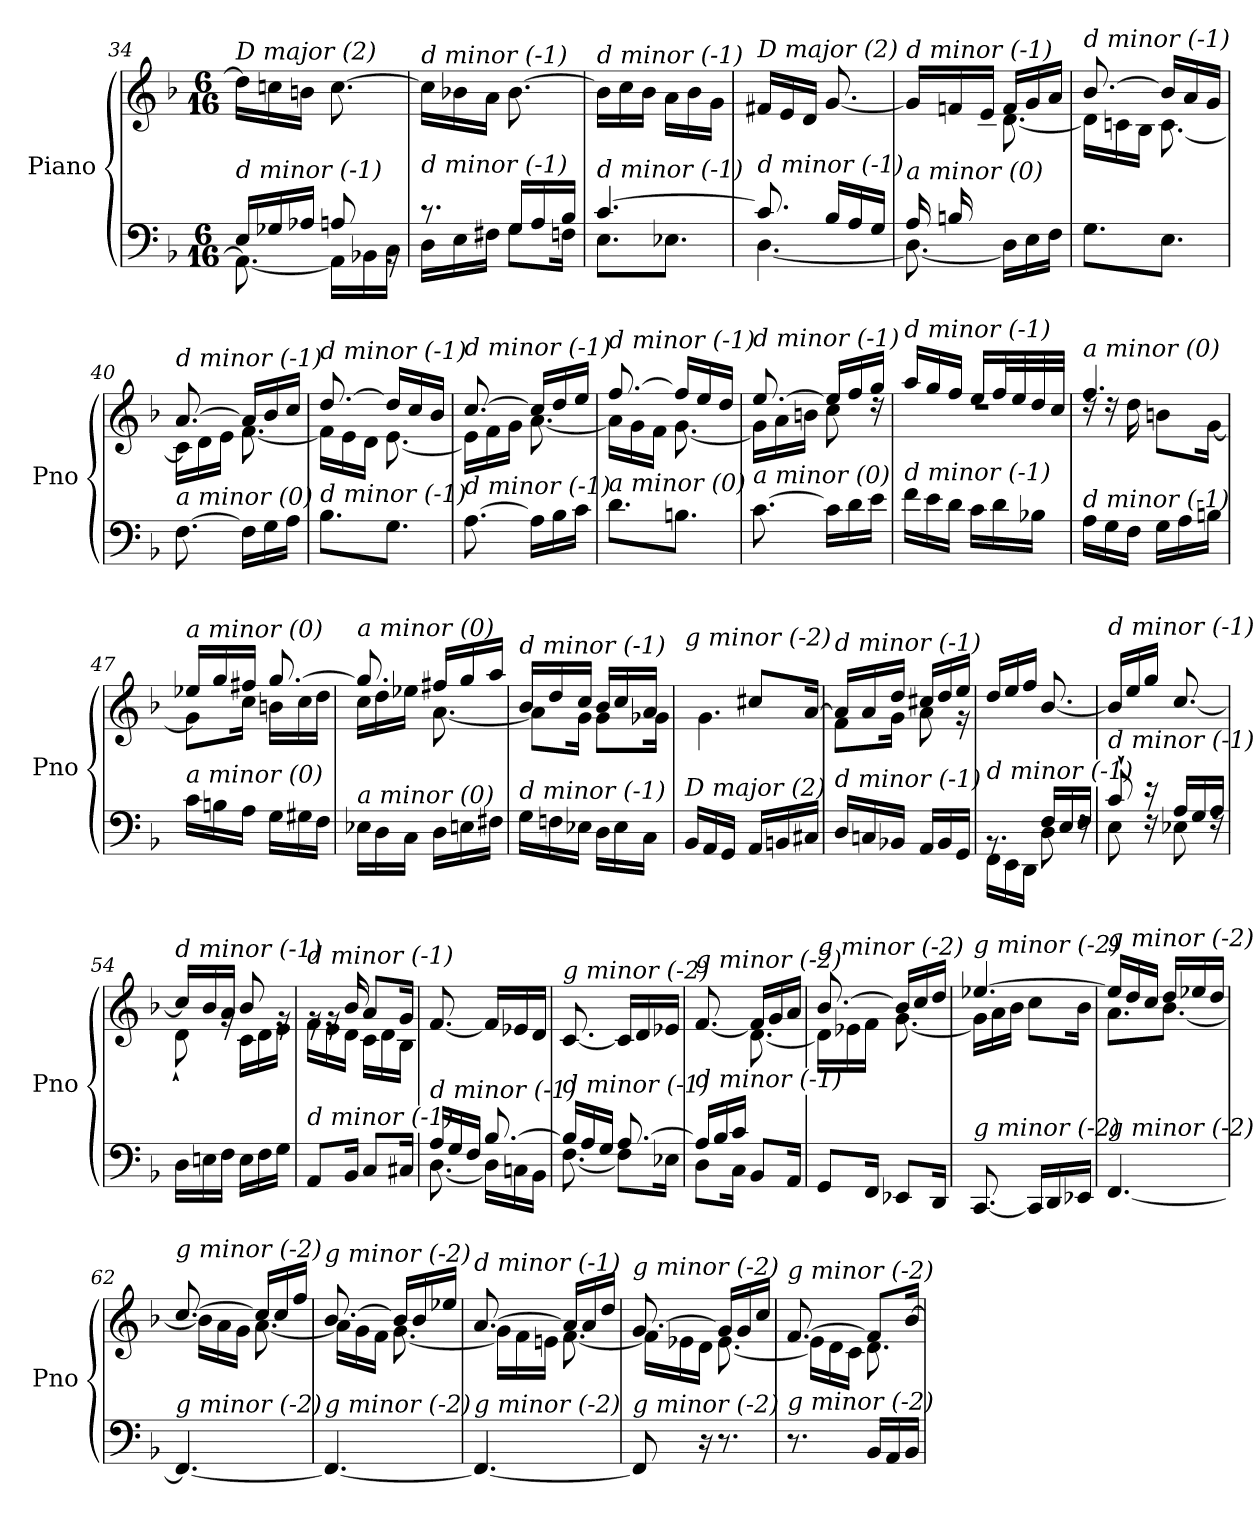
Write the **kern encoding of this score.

**kern	**kern
*part1	*part1
*staff2	*staff1
*I"Piano	*
*I'Pno	*
*clefF4	*clefG2
*k[b-]	*k[b-]
*M6/16	*M6/16
=34	=34
*^	*
!	!	!LO:TX:i:t=D major (2)
!LO:TX:i:t=d minor (-1)	!	!
16E/LL	8.AA\_	16dd\LL]
16G-Xi/	.	16ccn\
16A-Xi/JJ	.	16bn\JJ
8A/	16AA\LL]	[8.cc\
.	16BB-X\	.
16rBB	16C\JJ	.
=35	=35	=35
!	!	!LO:TX:i:t=d minor (-1)
!LO:TX:i:t=d minor (-1)	!	!
8.r	16D\LL	16cc\LL]
.	16E\	16b-X\
.	16F#Xj\JJ	16a\JJ
16G/LL	8G\L	[8.b-\
16A/	.	.
16B-/JJ	16Fn\Jk	.
=36	=36	=36
!	!	!LO:TX:i:t=d minor (-1)
!LO:TX:i:t=d minor (-1)	!	!
[4.c/	8.E\L	16b-\LL]
.	.	16cc\
.	.	16b-\JJ
.	8.E-X\J	16a\LL
.	.	16b-\
.	.	16g\JJ
=37	=37	=37
!	!	!LO:TX:i:t=D major (2)
!LO:TX:i:t=d minor (-1)	!	!
8.c/]	[4.D\	16f#X/LL
.	.	16e/
.	.	16d/JJ
16B-/LL	.	[8.g/
16A/	.	.
16G/JJ	.	.
!!LO:LB:g=z
=38	=38	=38
*	*	*^
!	!	!LO:TX:i:t=d minor (-1)	!
!LO:TX:i:t=a minor (0)	!	!	!
16A/LL	8.D\_	16g/LL]	8ryy
16Bn/	.	16fn/	.
4ryy	.	16e/JJ	16c#X\JJ
.	16D\LL]	16f/LL	[8.d\
.	16E\	16g/	.
.	16F\JJ	16a/JJ	.
=39	=39	=39	=39
!	!	!LO:TX:i:t=d minor (-1)	!
!LO:TX:i:t=a minor (0)	!	!	!
*v	*v	*	*
8.G\L	[8.b-/	16d\LL]
.	.	16cn\
.	.	16B-\JJ
8.E\J	16b-/LL]	[8.c\
.	16a/	.
.	16g/JJ	.
=40	=40	=40
!	!LO:TX:i:t=d minor (-1)	!
!LO:TX:i:t=a minor (0)	!	!
[8.F\	[8.a/	16c\LL]
.	.	16d\
.	.	16e\JJ
16F\LL]	16a/LL]	[8.f\
16G\	16b-/	.
16A\JJ	16cc/JJ	.
=41	=41	=41
!	!LO:TX:i:t=d minor (-1)	!
!LO:TX:i:t=d minor (-1)	!	!
8.B-\L	[8.dd/	16f\LL]
.	.	16e\
.	.	16d\JJ
8.G\J	16dd/LL]	[8.e\
.	16cc/	.
.	16b-/JJ	.
=42	=42	=42
!	!LO:TX:i:t=d minor (-1)	!
!LO:TX:i:t=d minor (-1)	!	!
[8.A\	[8.cc/	16e\LL]
.	.	16f\
.	.	16g\JJ
16A\LL]	16cc/LL]	[8.a\
16B-\	16dd/	.
16c\JJ	16ee/JJ	.
=43	=43	=43
!	!LO:TX:i:t=d minor (-1)	!
!LO:TX:i:t=a minor (0)	!	!
8.d\L	[8.ff/	16a\LL]
.	.	16g\
.	.	16f\JJ
8.Bn\J	16ff/LL]	[8.g\
.	16ee/	.
.	16dd/JJ	.
!!LO:LB:g=z	!!
=44	=44	=44
!	!LO:TX:i:t=d minor (-1)	!
!LO:TX:i:t=a minor (0)	!	!
[8.c\	[8.ee/	16g\LL]
.	.	16a\
.	.	16bn\JJ
16c\LL]	16ee/LL]	8cc\
16d\	16ff/	.
16e\JJ	16gg/JJ	16rdd
=45	=45	=45
!	!LO:TX:i:t=d minor (-1)	!
!LO:TX:i:t=d minor (-1)	!	!
16f\LL	16aa/LL	4.rdd
16e\	16gg/	.
16d\JJ	16ff/JJ	.
16c\LL	16ee/LL	.
16d\	32ff/L	.
.	32ee/	.
16B-X\JJ	32dd/	.
.	32cc/JJJ	.
=46	=46	=46
!	!LO:TX:i:t=a minor (0)	!
!LO:TX:i:t=d minor (-1)	!	!
16A\LL	4.ff/	16rdd
16G\	.	16rdd
16F\JJ	.	16dd\
16G\LL	.	8bn\L
16A\	.	.
16Bn\JJ	.	[16g\Jk
=47	=47	=47
!	!LO:TX:i:t=a minor (0)	!
!LO:TX:i:t=a minor (0)	!	!
16c\LL	16ee-X/LL	8g\L]
16Bn\	16gg/	.
16A\JJ	16ff#X/JJ	16cc\Jk
16G\LL	[8.gg/	16bn\LL
16G#Xi\	.	16cc\
16F\JJ	.	16dd\JJ
=48	=48	=48
!	!LO:TX:i:t=a minor (0)	!
!LO:TX:i:t=a minor (0)	!	!
16E-X\LL	8.gg/]	16cc\LL
16D\	.	16dd\
16C\JJ	.	16ee-X\JJ
16D\LL	16ff#X/LL	[8.a\
16En\	16gg/	.
16F#X\JJ	16aa/JJ	.
!!LO:LB:g=z	!!
=49	=49	=49
!	!LO:TX:i:t=d minor (-1)	!
!LO:TX:i:t=d minor (-1)	!	!
16G\LL	16b-/LL	8a\L]
16Fn\	16dd/	.
16E-X\JJ	16cc/JJ	16g\Jk
16D\LL	16b-/LL	8g\L
16E-\	16cc/	.
16C\JJ	16a/JJ	16g-Xi\Jk
=50	=50	=50
!	!LO:TX:i:t=g minor (-2)	!
!LO:TX:i:t=D major (2)	!	!
16BB-/LL	8g/Lyy	4.g\
16AA/	.	.
16GG/JJ	16ee-X/Jk	.
16AA/LL	8cc#X/L	.
16BBn/	.	.
16C#X/JJ	[16a/Jk	.
=51	=51	=51
!	!LO:TX:i:t=d minor (-1)	!
!LO:TX:i:t=d minor (-1)	!	!
16D/LL	16a/LL]	8f\L
16Cn/	16a/	.
16BB-X/JJ	16dd/JJ	16g\Jk
16AA/LL	16cc#X/LL	8a\
16BB-/	16dd/	.
16GG/JJ	16ee/JJ	16r
=52	=52	=52
*^	*	*
!	!	!LO:TX:i:t=d minor (-1)	!
!LO:TX:i:t=d minor (-1)	!	!	!
*	*	*v	*v
8.rBB	16FF\LL	16dd/LL
.	16EE\	16ee/
.	16DD\JJ	16ff/JJ
16F/LL	8D\	[8.b-/
16E/	.	.
16F/JJ	16rF	.
=53	=53	=53
!	!	!LO:TX:i:t=d minor (-1)
!LO:TX:i:t=d minor (-1)	!	!
8c`/	8E\	16b-/LL]
.	.	16ee/
16r	16rF	16gg/JJ
16A/LL	8E-X\	[8.cc/
16G/	.	.
16A/JJ	16rF	.
=54	=54	=54
*	*	*^
!	!	!LO:TX:i:t=d minor (-1)	!
!LO:TX:i:t=d minor (-1)	!	!	!
*v	*v	*	*
16D\LL	16cc/LL]	8d`\
16En\	16b-/	.
16F\JJ	16a/JJ	16rg
16E\LL	8b-/	16c\LL
16F\	.	16d\
16G\JJ	16rg	16e\JJ
!!LO:LB:g=z	!!
=55	=55	=55
!	!LO:TX:i:t=d minor (-1)	!
!LO:TX:i:t=d minor (-1)	!	!
8AA/L	16rg	16f\LL
.	16rg	16e\
16BB-/Jk	16b-/	16d\JJ
8C/L	8a/L	16c\LL
.	.	16d\
16C#X/Jk	16g/Jk	16B-\JJ
=56	=56	=56
*^	*	*
!	!	!LO:TX:i:t=g minor (-2)	!
!LO:TX:i:t=d minor (-1)	!	!	!
*	*	*v	*v
16A/LL	[8.D\	[8.f/
16G/	.	.
16F/JJ	.	.
[8.B-/	16D\LL]	16f/LL]
.	16Cn\	16e-X/
.	16BB-\JJ	16d/JJ
=57	=57	=57
!	!	!LO:TX:i:t=g minor (-2)
!LO:TX:i:t=d minor (-1)	!	!
16B-/LL]	[8.F\	[8.c/
16A/	.	.
16G/JJ	.	.
[8.A/	8F\L]	16c/LL]
.	.	16d/
.	16E-X\Jk	16e-X/JJ
=58	=58	=58
*	*^	*^
*	*	*	*	*^
!	!	!	!LO:TX:i:t=g minor (-2)	!	!
!LO:TX:i:t=d minor (-1)	!	!	!	!	!
8.ryy	16A/LL]	8D\L	[8.f/	8.ryy	8.ryy
.	16B-/	.	.	.	.
.	16c/JJ	16C\Jk	.	.	.
8.ryy	8BB-/L	8.ryy	16f/LL]	[8.d\	8.ryy
.	.	.	16g/	.	.
.	16AA/Jk	.	16a/JJ	.	.
*	*v	*v	*	*	*
*	*	*	*v	*v
=59	=59	=59	=59
!	!	!LO:TX:i:t=g minor (-2)	!
!LO:TX:i:t=g minor (-2)	!	!	!
*v	*v	*	*
8GG/L	[8.b-/	16d\LL]
.	.	16e-X\
16FF/Jk	.	16f\JJ
8EE-X/L	16b-/LL]	[8.g\
.	16cc/	.
16DD/Jk	16dd/JJ	.
=60	=60	=60
!	!LO:TX:i:t=g minor (-2)	!
!LO:TX:i:t=g minor (-2)	!	!
[8.CC/	[4.ee-X/	16g\LL]
.	.	16a\
.	.	16b-\JJ
16CC/LL]	.	8cc\L
16DD/	.	.
16EE-X/JJ	.	16b-\Jk
!!LO:LB:g=z	!!
=61	=61	=61
!	!LO:TX:i:t=g minor (-2)	!
!LO:TX:i:t=g minor (-2)	!	!
[4.FF/	16ee-/LL]	8.a\L
.	16dd/	.
.	16cc/JJ	.
.	16dd/LL	[8.b-\J
.	16ee-X/	.
.	16dd/JJ	.
=62	=62	=62
!	!LO:TX:i:t=g minor (-2)	!
!LO:TX:i:t=g minor (-2)	!	!
4.FF/_	[8.cc/	16b-\LL]
.	.	16a\
.	.	16g\JJ
.	16cc/LL]	[8.a\
.	16cc/	.
.	16ff/JJ	.
=63	=63	=63
!	!LO:TX:i:t=g minor (-2)	!
!LO:TX:i:t=g minor (-2)	!	!
4.FF/_	[8.b-/	16a\LL]
.	.	16g\
.	.	16f\JJ
.	16b-/LL]	[8.g\
.	16b-/	.
.	16ee-X/JJ	.
=64	=64	=64
!	!LO:TX:i:t=d minor (-1)	!
!LO:TX:i:t=g minor (-2)	!	!
4.FF/_	[8.a/	16g\LL]
.	.	16f\
.	.	16en\JJ
.	16a/LL]	[8.f\
.	16a/	.
.	16dd/JJ	.
=65	=65	=65
!	!LO:TX:i:t=g minor (-2)	!
!LO:TX:i:t=g minor (-2)	!	!
8FF/]	[8.g/	16f\LL]
.	.	16e-X\
16r	.	16d\JJ
8.r	16g/LL]	[8.e-\
.	16g/	.
.	16cc/JJ	.
=66	=66	=66
!	!LO:TX:i:t=g minor (-2)	!
!LO:TX:i:t=g minor (-2)	!	!
8.r	[8.f/	16e-\LL]
.	.	16d\
.	.	16c\JJ
16BB-/LL	8f/L]	8.d\
16AA/	.	.
16BB-/JJ	[16b-/Jk	.
*	*v	*v
=	=
*-	*-
